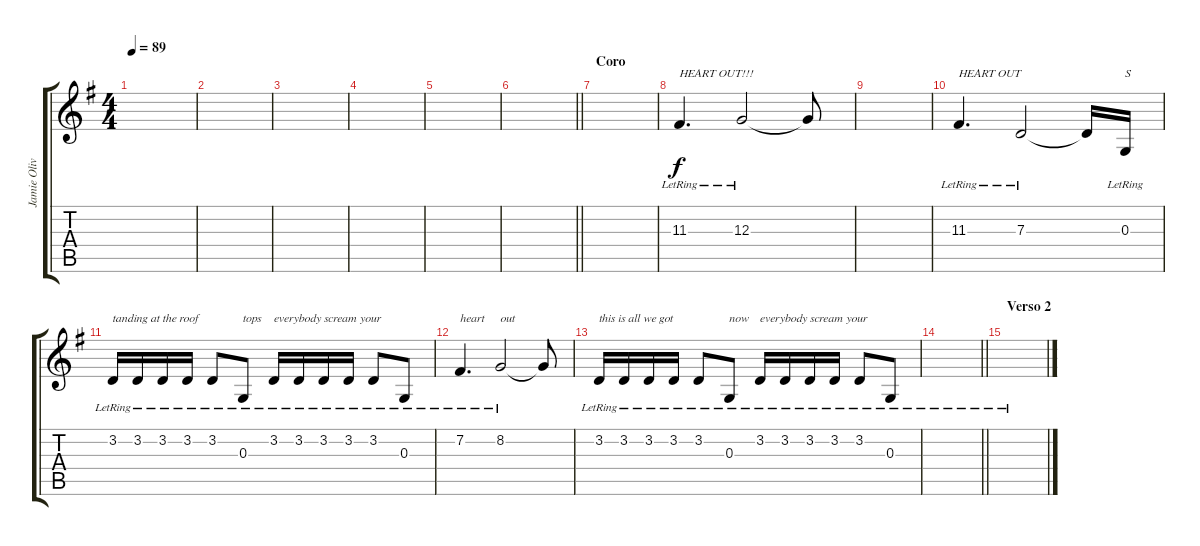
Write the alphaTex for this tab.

\track ("Jamie Oliver (Segunda Voz)" "Jamie Oliv") {instrument sopranosax}
\staff {score tabs}
\tuning (E4 B3 G3 D3 A2 E2) {hide}
\ts (4 4)
\tempo 89
\clef g2
\ks g
|
|
|
|
|
\barLineRight lightlight
|
\section ("" "Coro")
|
11.3{lr}.4{d txt "HEART OUT!!!"} 12.3{lr}.2 12.3{t}.8 |
|
11.3{lr}.4{d txt "HEART OUT"} 7.3{lr}.2 7.3{t}.16 0.3{lr}.16{txt "S"} |
3.2{lr}.16{txt "tanding at the roof"} 3.2{lr}.16 3.2{lr}.16 3.2{lr}.16 3.2{lr}.8 0.3{lr}.8{txt "tops"} 3.2{lr}.16{txt "everybody scream your"} 3.2{lr}.16 3.2{lr}.16 3.2{lr}.16 3.2{lr}.8 0.3{lr}.8 |
7.2{lr}.4{d txt "heart"} 8.2{lr}.2{txt "out"} 8.2{t}.8 |
3.2{lr}.16{txt "this is all we got"} 3.2{lr}.16 3.2{lr}.16 3.2{lr}.16 3.2{lr}.8 0.3{lr}.8{txt "now"} 3.2{lr}.16{txt "everybody scream your"} 3.2{lr}.16 3.2{lr}.16 3.2{lr}.16 3.2{lr}.8 0.3{lr}.8 |
\barLineRight lightlight
|
\section ("" "Verso 2")
